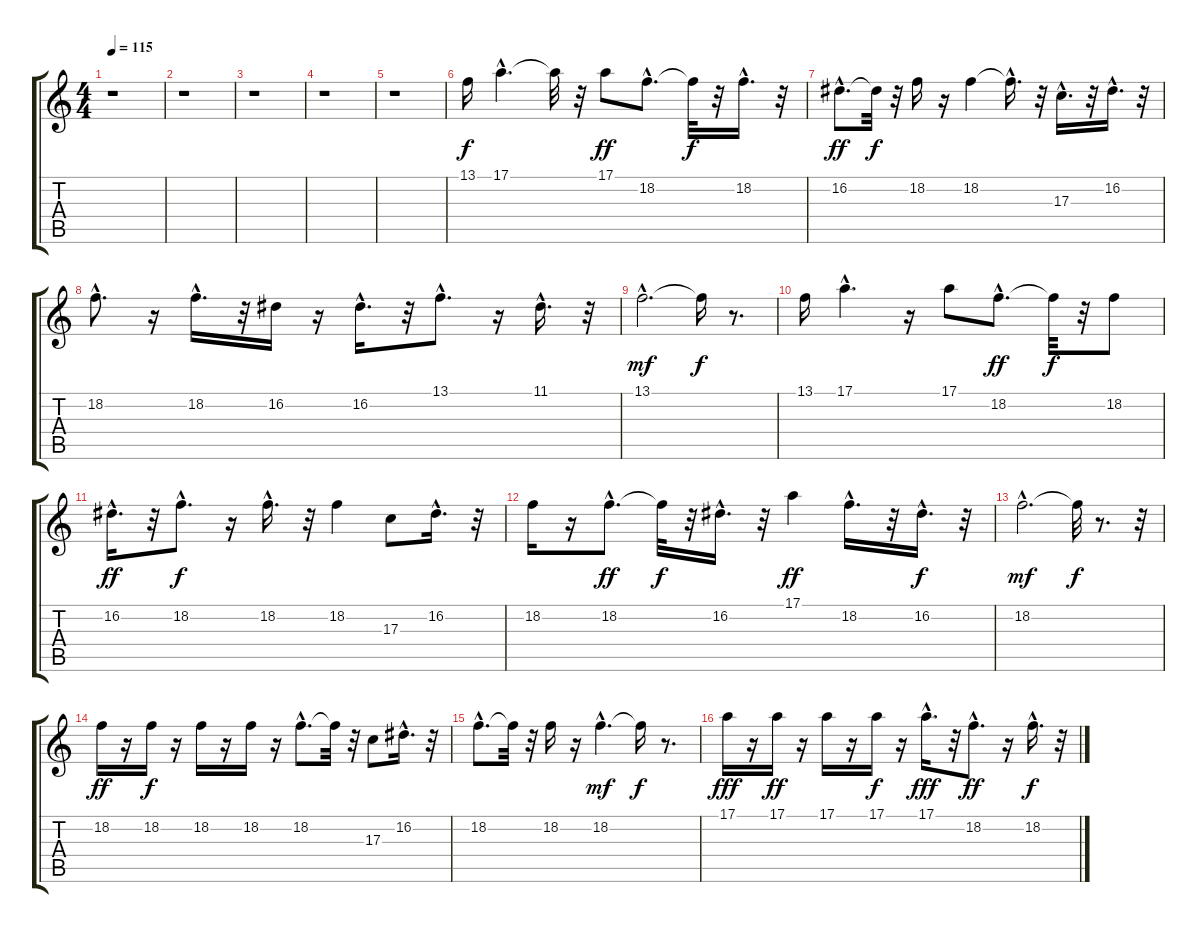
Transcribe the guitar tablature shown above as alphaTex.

\track "" {instrument flute}
\staff {score tabs}
\tuning (E4 B3 G3 D3 A2 E2) {hide}
\ts (4 4)
\tempo 115
\clef g2
\ks c
r.1{dy f} |
r.1 |
r.1 |
r.1 |
r.1 |
13.1.16 17.1{hac}.4{d} 17.1{t}.32 r.32 17.1.8{dy ff} 18.2{hac}.8{d} 18.2{t}.32{dy f} r.32 18.2{hac}.16{d} r.32 |
16.2{hac}.8{d dy ff} 16.2{t}.32{dy f} r.32 18.2.16 r.16 18.2.4 18.2{hac t}.16{d} r.32 17.3{hac}.16{d} r.32 16.2{hac}.16{d} r.32 |
18.2{hac}.8{d} r.16 18.2{hac}.16{d} r.32 16.2.16 r.16 16.2{hac}.16{d} r.32 13.1{hac}.8{d} r.16 11.1{hac}.16{d} r.32 |
13.1{hac}.2{d dy mf} 13.1{t}.16{dy f} r.8{d} |
13.1.16 17.1{hac}.4{d} r.16 17.1.8 18.2{hac}.8{d dy ff} 18.2{t}.32{dy f} r.32 18.2.8 |
16.2{hac}.16{d dy ff} r.32 18.2{hac}.8{d dy f} r.16 18.2{hac}.16{d} r.32 18.2.4 17.3.8 16.2{hac}.16{d} r.32 |
18.2.16 r.16 18.2{hac}.8{d dy ff} 18.2{t}.32{dy f} r.32 16.2{hac}.16{d} r.32 17.1.4{dy ff} 18.2{hac}.16{d} r.32 16.2{hac}.16{d dy f} r.32 |
18.2{hac}.2{d dy mf} 18.2{t}.32{dy f} r.8{d} r.32 |
18.2.16{dy ff} r.16 18.2.16{dy f} r.16 18.2.16 r.16 18.2.16 r.16 18.2{hac}.8{d} 18.2{t}.32 r.32 17.3.8 16.2{hac}.16{d} r.32 |
18.2{hac}.8{d} 18.2{t}.32 r.32 18.2.16 r.16 18.2{hac}.4{d dy mf} 18.2{t}.16{dy f} r.8{d} |
17.1.16{dy fff} r.16 17.1.16{dy ff} r.16 17.1.16 r.16 17.1.16{dy f} r.16 17.1{hac}.16{d dy fff} r.32 18.2{hac}.8{d dy ff} r.16 18.2{hac}.16{d dy f} r.32
